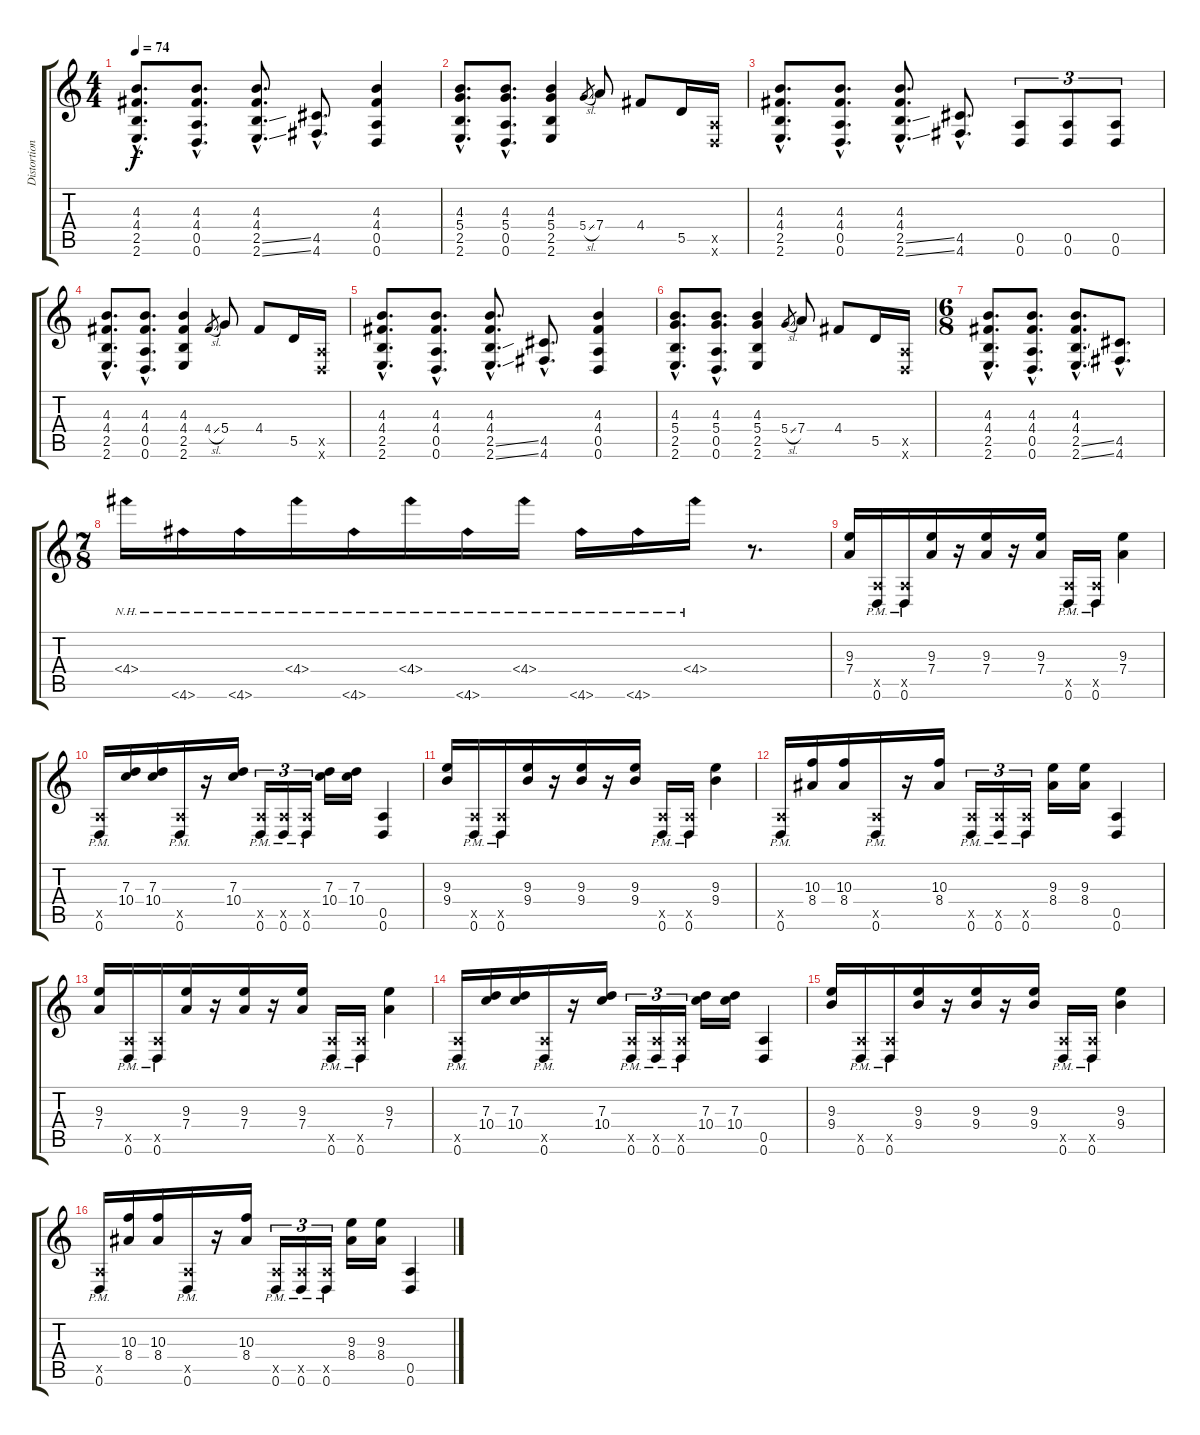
\track ("Distortion Guitar I" "Distortion") {instrument distortionguitar}
\staff {score tabs}
\tuning (E4 B3 G3 D3 A2 D2) {hide}
\ts (4 4)
\tempo 74
\clef g2
\ks c
(4.3{hac} 4.4{hac} 2.5{hac} 2.6{hac}).8{d dy f} (4.3{hac} 4.4{hac} 0.5{hac} 0.6{hac}).8{d} (4.3{hac} 4.4{hac} 2.5{ss hac} 2.6{ss hac}).8{d} (4.5{hac} 4.6{hac}).8{d} (4.3 4.4 0.5 0.6).4 |
(4.3{hac} 5.4{hac} 2.5{hac} 2.6{hac}).8{d} (4.3{hac} 5.4{hac} 0.5{hac} 0.6{hac}).8{d} (4.3 5.4 2.5 2.6).4 5.4{sl}.8{gr} 7.4.8 4.4.8 5.5.16 (0.5{x} 0.6{x}).16 |
(4.3{hac} 4.4{hac} 2.5{hac} 2.6{hac}).8{d} (4.3{hac} 4.4{hac} 0.5{hac} 0.6{hac}).8{d} (4.3{hac} 4.4{hac} 2.5{ss hac} 2.6{ss hac}).8{d} (4.5{hac} 4.6{hac}).8{d} (0.5 0.6).8{tu (3 2)} (0.5 0.6).8{tu (3 2)} (0.5 0.6).8{tu (3 2)} |
(4.3{hac} 4.4{hac} 2.5{hac} 2.6{hac}).8{d} (4.3{hac} 4.4{hac} 0.5{hac} 0.6{hac}).8{d} (4.3 4.4 2.5 2.6).4 4.4{sl}.8{gr} 5.4.8 4.4.8 5.5.16 (0.5{x} 0.6{x}).16 |
(4.3{hac} 4.4{hac} 2.5{hac} 2.6{hac}).8{d} (4.3{hac} 4.4{hac} 0.5{hac} 0.6{hac}).8{d} (4.3{hac} 4.4{hac} 2.5{ss hac} 2.6{ss hac}).8{d} (4.5{hac} 4.6{hac}).8{d} (4.3 4.4 0.5 0.6).4 |
(4.3{hac} 5.4{hac} 2.5{hac} 2.6{hac}).8{d} (4.3{hac} 5.4{hac} 0.5{hac} 0.6{hac}).8{d} (4.3 5.4 2.5 2.6).4 5.4{sl}.8{gr} 7.4.8 4.4.8 5.5.16 (0.5{x} 0.6{x}).16 |
\ts (6 8)
(4.3{hac} 4.4{hac} 2.5{hac} 2.6{hac}).8{d} (4.3{hac} 4.4{hac} 0.5{hac} 0.6{hac}).8{d} (4.3{hac} 4.4{hac} 2.5{ss hac} 2.6{ss hac}).8{d} (4.5{hac} 4.6{hac}).8{d} |
\ts (7 8)
4.4{nh}.16 4.6{nh}.16 4.6{nh}.16 4.4{nh}.16 4.6{nh}.16 4.4{nh}.16 4.6{nh}.16 4.4{nh}.16 4.6{nh}.16 4.6{nh}.16 4.4{nh}.16 r.8{d} |
(9.3 7.4).16 (0.5{x} 0.6{pm}).16 (0.5{x} 0.6{pm}).16 (9.3 7.4).16 r.16 (9.3 7.4).16 r.16 (9.3 7.4).16 (0.5{x} 0.6{pm}).16 (0.5{x} 0.6{pm}).16 (9.3 7.4).4 |
(0.5{x} 0.6{pm}).16 (7.3 10.4).16 (7.3 10.4).16 (0.5{x} 0.6{pm}).16 r.16 (7.3 10.4).16 (0.5{x} 0.6{pm}).16{tu (3 2)} (0.5{x} 0.6{pm}).16{tu (3 2)} (0.5{x} 0.6{pm}).16{tu (3 2)} (7.3 10.4).16 (7.3 10.4).16 (0.5 0.6).4 |
(9.3 9.4).16 (0.5{x} 0.6{pm}).16 (0.5{x} 0.6{pm}).16 (9.3 9.4).16 r.16 (9.3 9.4).16 r.16 (9.3 9.4).16 (0.5{x} 0.6{pm}).16 (0.5{x} 0.6{pm}).16 (9.3 9.4).4 |
(0.5{x} 0.6{pm}).16 (10.3 8.4).16 (10.3 8.4).16 (0.5{x} 0.6{pm}).16 r.16 (10.3 8.4).16 (0.5{x} 0.6{pm}).16{tu (3 2)} (0.5{x} 0.6{pm}).16{tu (3 2)} (0.5{x} 0.6{pm}).16{tu (3 2)} (9.3 8.4).16 (9.3 8.4).16 (0.5 0.6).4 |
(9.3 7.4).16 (0.5{x} 0.6{pm}).16 (0.5{x} 0.6{pm}).16 (9.3 7.4).16 r.16 (9.3 7.4).16 r.16 (9.3 7.4).16 (0.5{x} 0.6{pm}).16 (0.5{x} 0.6{pm}).16 (9.3 7.4).4 |
(0.5{x} 0.6{pm}).16 (7.3 10.4).16 (7.3 10.4).16 (0.5{x} 0.6{pm}).16 r.16 (7.3 10.4).16 (0.5{x} 0.6{pm}).16{tu (3 2)} (0.5{x} 0.6{pm}).16{tu (3 2)} (0.5{x} 0.6{pm}).16{tu (3 2)} (7.3 10.4).16 (7.3 10.4).16 (0.5 0.6).4 |
(9.3 9.4).16 (0.5{x} 0.6{pm}).16 (0.5{x} 0.6{pm}).16 (9.3 9.4).16 r.16 (9.3 9.4).16 r.16 (9.3 9.4).16 (0.5{x} 0.6{pm}).16 (0.5{x} 0.6{pm}).16 (9.3 9.4).4 |
(0.5{x} 0.6{pm}).16 (10.3 8.4).16 (10.3 8.4).16 (0.5{x} 0.6{pm}).16 r.16 (10.3 8.4).16 (0.5{x} 0.6{pm}).16{tu (3 2)} (0.5{x} 0.6{pm}).16{tu (3 2)} (0.5{x} 0.6{pm}).16{tu (3 2)} (9.3 8.4).16 (9.3 8.4).16 (0.5 0.6).4
